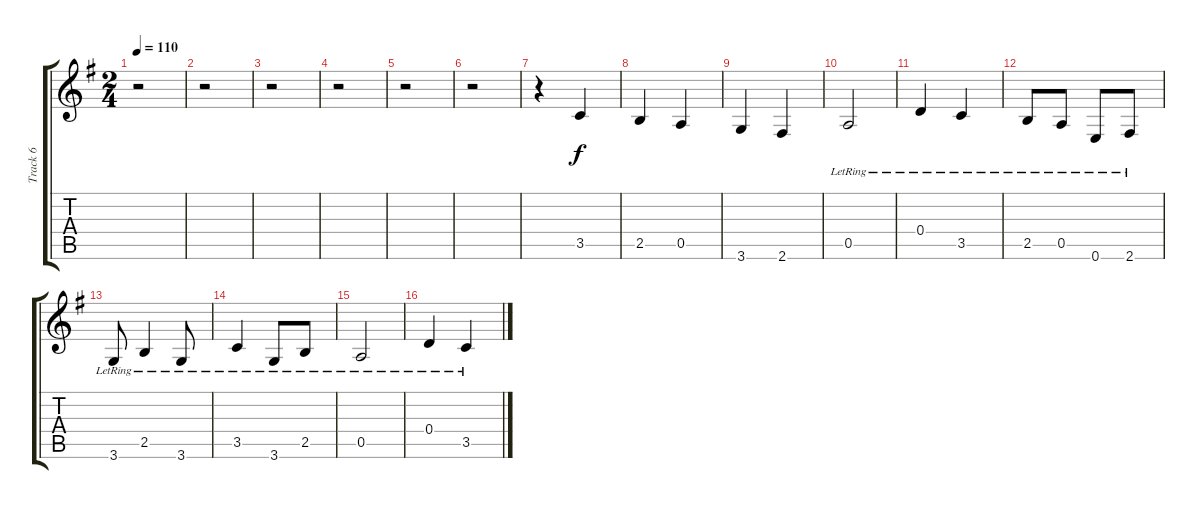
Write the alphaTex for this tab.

\track ("Track 6" "Track 6") {instrument acousticguitarnylon}
\staff {score tabs}
\tuning (E4 B3 G3 D3 A2 E2) {hide}
\ts (2 4)
\tempo 110
\clef g2
\ks g
r.2{dy f} |
r.2 |
r.2 |
r.2 |
r.2 |
r.2 |
r.4 3.5.4 |
2.5.4 0.5.4 |
3.6.4 2.6.4 |
0.5{lr}.2 |
0.4{lr}.4 3.5{lr}.4 |
2.5{lr}.8 0.5{lr}.8 0.6{lr}.8 2.6{lr}.8 |
3.6{lr}.8 2.5{lr}.4 3.6{lr}.8 |
3.5{lr}.4 3.6{lr}.8 2.5{lr}.8 |
0.5{lr}.2 |
0.4{lr}.4 3.5{lr}.4
